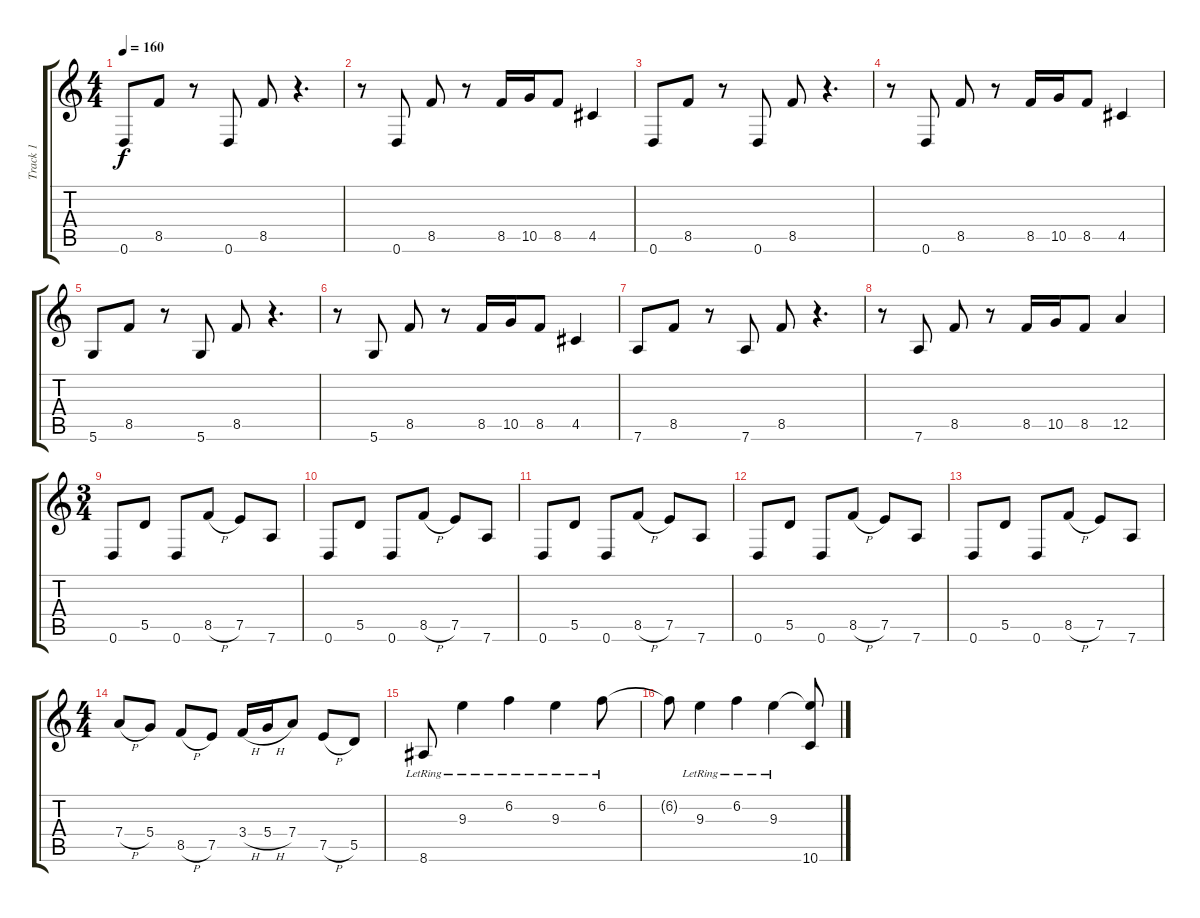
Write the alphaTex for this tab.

\track ("Track 1" "Track 1") {instrument overdrivenguitar}
\staff {score tabs}
\tuning (E4 B3 G3 D3 A2 D2) {hide}
\ts (4 4)
\tempo 160
\clef g2
\ks c
0.6.8{dy f instrument overdrivenguitar} 8.5.8 r.8 0.6.8 8.5.8 r.4{d} |
r.8 0.6.8 8.5.8 r.8 8.5.16 10.5.16 8.5.8 4.5.4 |
0.6.8 8.5.8 r.8 0.6.8 8.5.8 r.4{d} |
r.8 0.6.8 8.5.8 r.8 8.5.16 10.5.16 8.5.8 4.5.4 |
5.6.8 8.5.8 r.8 5.6.8 8.5.8 r.4{d} |
r.8 5.6.8 8.5.8 r.8 8.5.16 10.5.16 8.5.8 4.5.4 |
7.6.8 8.5.8 r.8 7.6.8 8.5.8 r.4{d} |
r.8 7.6.8 8.5.8 r.8 8.5.16 10.5.16 8.5.8 12.5.4 |
\ts (3 4)
0.6.8{balance 0 instrument overdrivenguitar} 5.5.8 0.6.8 8.5{h}.8 7.5.8 7.6.8 |
0.6.8{balance 16} 5.5.8 0.6.8 8.5{h}.8 7.5.8 7.6.8 |
0.6.8{balance 0} 5.5.8 0.6.8 8.5{h}.8 7.5.8 7.6.8 |
0.6.8{balance 8} 5.5.8 0.6.8 8.5{h}.8 7.5.8 7.6.8 |
0.6.8 5.5.8 0.6.8 8.5{h}.8 7.5.8 7.6.8 |
\ts (4 4)
7.4{h}.8 5.4.8 8.5{h}.8 7.5.8 3.4{h}.16 5.4{h}.16 7.4.8 7.5{h}.8 5.5.8 |
8.6{lr}.8 9.3{lr}.4 6.2{lr}.4 9.3{lr}.4 6.2{lr}.8 |
6.2{t}.8 9.3{lr}.4 6.2{lr}.4 9.3{lr}.4 (9.3{t} 10.6).8
